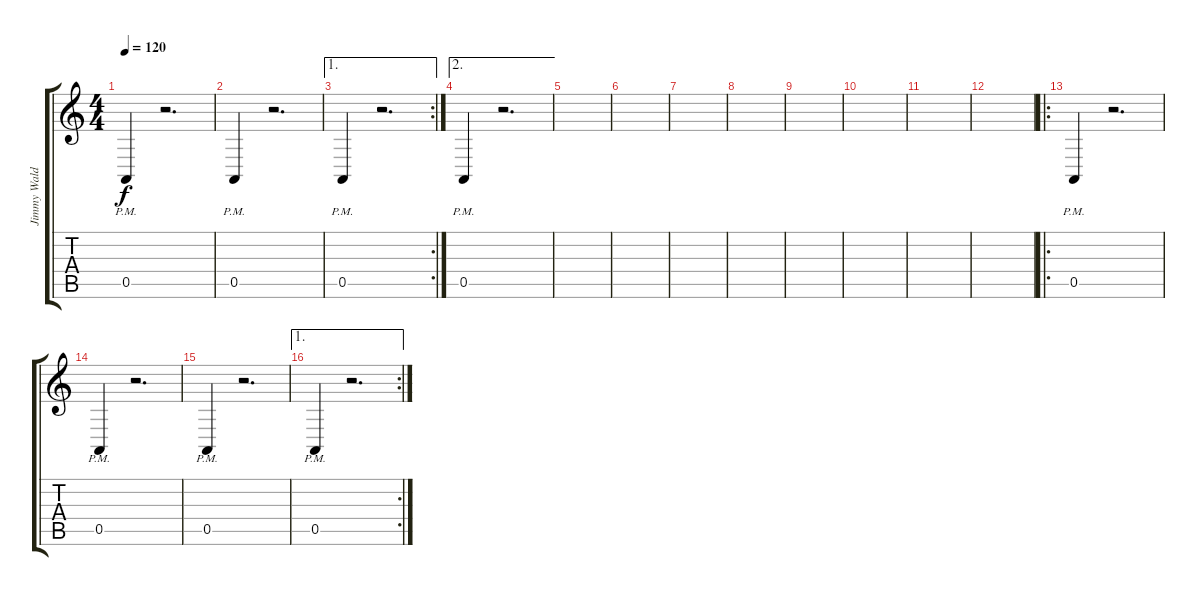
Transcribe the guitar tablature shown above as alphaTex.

\track ("Jimmy Waldo" "Jimmy Wald") {instrument lead8bassandlead}
\staff {score tabs}
\tuning (E4 B3 G3 D3 A2 E2) {hide}
\ts (4 4)
\tempo 120
\clef g2
\ks c
0.5{pm}.4{dy f} r.2{d} |
0.5{pm}.4 r.2{d} |
\ae 1
\rc 2
0.5{pm}.4 r.2{d} |
\ae 2
0.5{pm}.4 r.2{d} |
|
|
|
|
|
|
|
|
\ro
0.5{pm}.4 r.2{d} |
0.5{pm}.4 r.2{d} |
0.5{pm}.4 r.2{d} |
\ae 1
\rc 2
0.5{pm}.4 r.2{d}
